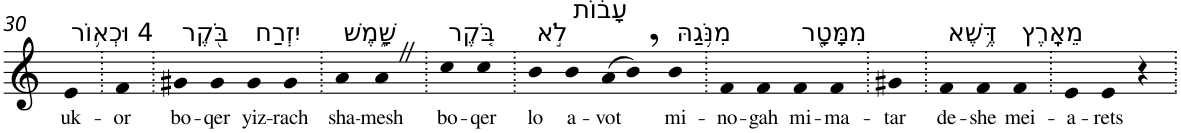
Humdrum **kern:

**kern	**text
*part1	*part1
*staff1	*staff1
*I"Piano	*
*I'Pno	*
!!LO:PB:g=z
*clefG2	*
*k[]	*
=30	=30
!LO:TX:a:t=4 וּכְא֥וֹר	!
!	!LO:LY:b
4e	uk-
=31.	=31.
!	!LO:LY:b
4f	-or
=32.	=32.
!LO:TX:a:t=בֹּ֖קֶר	!
!	!LO:LY:b
4g#X	bo-
!	!LO:LY:b
4g#	-qer
!LO:TX:a:t=יִזְרַח	!
!	!LO:LY:b
4g#	yiz-
!	!LO:LY:b
4g#	-rach
=33.	=33.
!LO:TX:a:t=שָׁ֑מֶשׁ	!
!	!LO:LY:b
4a	sha-
!	!LO:LY:b
4aZ	-mesh
=34.	=34.
!LO:TX:a:t=בֹּ֚קֶר	!
!	!LO:LY:b
4cc	bo-
!	!LO:LY:b
4cc	-qer
=35.	=35.
!LO:TX:a:t=לֹ֣א	!
!	!LO:LY:b
4b	lo
!LO:TX:a:t=עָב֔וֹת	!
!	!LO:LY:b
4b	a-
!	!LO:LY:b
(>8a	-vot
8b,)	.
!LO:TX:a:t=מִנֹּ֥גַהּ	!
!	!LO:LY:b
4b	mi-
=36.	=36.
!	!LO:LY:b
4f	-no-
!	!LO:LY:b
4f	-gah
!LO:TX:a:t=מִמָּטָ֖ר	!
!	!LO:LY:b
4f	mi-
!	!LO:LY:b
4f	-ma-
=37.	=37.
!	!LO:LY:b
4g#X	-tar
=38.	=38.
!LO:TX:a:t=דֶּ֥שֶׁא	!
!	!LO:LY:b
4f	de-
!	!LO:LY:b
4f	-she
!LO:TX:a:t=מֵאָֽרֶץ	!
!	!LO:LY:b
4f	mei-
=39.	=39.
!	!LO:LY:b
4e	-a-
!	!LO:LY:b
4e	-rets
4r	.
=.	=.
*-	*-
